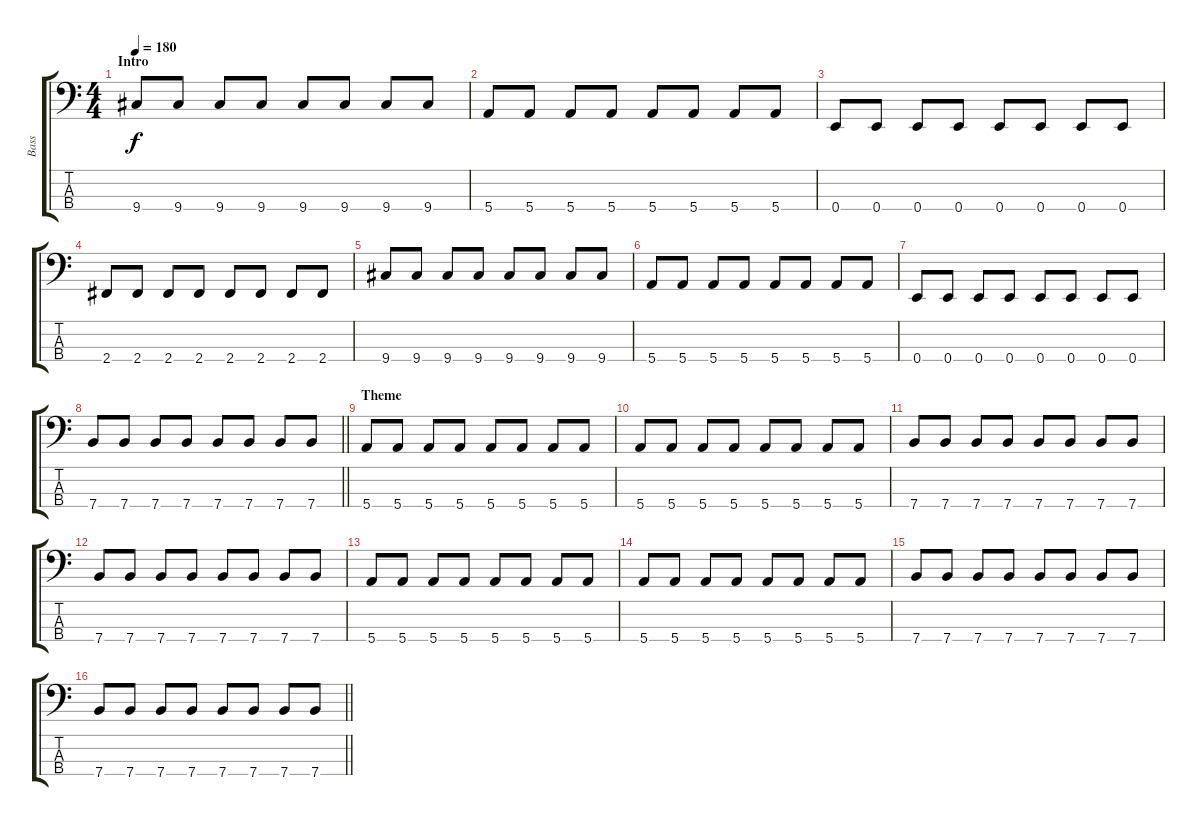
\track ("Bass " "Bass ") {instrument electricbasspick}
\staff {score tabs}
\tuning (G2 D2 A1 E1) {hide}
\ts (4 4)
\section ("" "Intro")
\tempo 180
\clef f4
\ks c
9.4.8{dy f instrument electricbasspick} 9.4.8 9.4.8 9.4.8 9.4.8 9.4.8 9.4.8 9.4.8 |
5.4.8 5.4.8 5.4.8 5.4.8 5.4.8 5.4.8 5.4.8 5.4.8 |
0.4.8 0.4.8 0.4.8 0.4.8 0.4.8 0.4.8 0.4.8 0.4.8 |
2.4.8 2.4.8 2.4.8 2.4.8 2.4.8 2.4.8 2.4.8 2.4.8 |
9.4.8 9.4.8 9.4.8 9.4.8 9.4.8 9.4.8 9.4.8 9.4.8 |
5.4.8 5.4.8 5.4.8 5.4.8 5.4.8 5.4.8 5.4.8 5.4.8 |
0.4.8 0.4.8 0.4.8 0.4.8 0.4.8 0.4.8 0.4.8 0.4.8 |
\barLineRight lightlight
7.4.8 7.4.8 7.4.8 7.4.8 7.4.8 7.4.8 7.4.8 7.4.8 |
\section ("" "Theme")
5.4.8 5.4.8 5.4.8 5.4.8 5.4.8 5.4.8 5.4.8 5.4.8 |
5.4.8 5.4.8 5.4.8 5.4.8 5.4.8 5.4.8 5.4.8 5.4.8 |
7.4.8 7.4.8 7.4.8 7.4.8 7.4.8 7.4.8 7.4.8 7.4.8 |
7.4.8 7.4.8 7.4.8 7.4.8 7.4.8 7.4.8 7.4.8 7.4.8 |
5.4.8 5.4.8 5.4.8 5.4.8 5.4.8 5.4.8 5.4.8 5.4.8 |
5.4.8 5.4.8 5.4.8 5.4.8 5.4.8 5.4.8 5.4.8 5.4.8 |
7.4.8 7.4.8 7.4.8 7.4.8 7.4.8 7.4.8 7.4.8 7.4.8 |
\barLineRight lightlight
7.4.8 7.4.8 7.4.8 7.4.8 7.4.8 7.4.8 7.4.8 7.4.8
